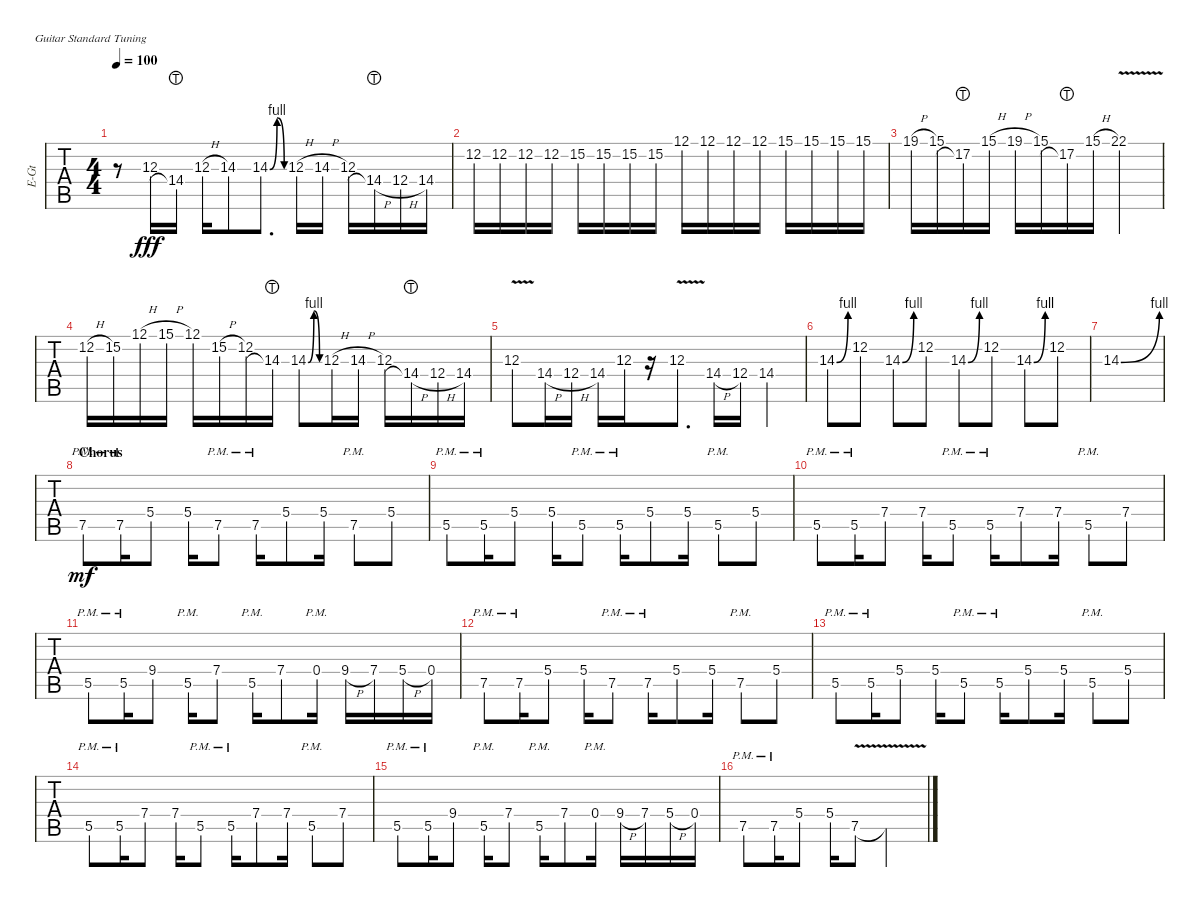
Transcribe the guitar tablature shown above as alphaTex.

\defaultSystemsLayout 4
\bracketExtendMode groupsimilarinstruments
\otherSystemsTrackNameOrientation horizontal
\track ("Matthew" "E-Gt") {instrument distortionguitar}
\staff {tabs}
\tuning (E4 B3 G3 D3 A2 E2)
\ts (4 4)
\tempo 100
\clef g2
\ks c
r.8{dy fff} 12.3.16 14.4{lht}.16 12.3{h}.16 14.3.8 14.3{be (bendrelease 0 0 10.2 4 43.8 4 60 0)}.8{d} 12.3{h}.16 14.3{h}.16 12.3.16 14.4{h lht}.16 12.4{h}.16 14.4.16 |
12.2.16 12.2.16 12.2.16 12.2.16 15.2.16 15.2.16 15.2.16 15.2.16 12.1.16 12.1.16 12.1.16 12.1.16 15.1.16 15.1.16 15.1.16 15.1.16 |
19.1{h}.16 15.1.16 17.2{lht}.16 15.1{h}.16 19.1{h}.16 15.1.16 17.2{lht}.16 15.1{h}.16 22.1{v}.2 |
12.2{h}.16 15.2.16 12.1{h}.16 15.1{h}.16 12.1.16 15.2{h}.16 12.2.16 14.3{lht}.16 14.3{be (bendrelease 0 0 10.2 4 20.4 4 30 0)}.8 12.3{h}.16 14.3{h}.16 12.3.16 14.4{h lht}.16 12.4{h}.16 14.4.16 |
12.3{v}.8 14.4{h}.16 12.4{h}.16 14.4.16 12.3.16 r.16 12.3{v}.8{d} 14.4{h}.16 12.4.16 14.4.4 |
14.3{be (bend 0 0 15 4)}.8 12.2.8 14.3{be (bend 0 0 15 4)}.8 12.2.8 14.3{be (bend 0 0 15 4)}.8 12.2.8 14.3{be (bend 0 0 15 4)}.8 12.2.8 |
14.3{be (bend 0 0 15 4)}.1 |
\section ("" "Chorus")
7.5{pm}.8{dy mf} 7.5{pm}.16 5.4.8 5.4.16 7.5{pm}.8 7.5{pm}.16 5.4.8 5.4.16 7.5{pm}.8 5.4.8 |
5.5{pm}.8 5.5{pm}.16 5.4.8 5.4.16 5.5{pm}.8 5.5{pm}.16 5.4.8 5.4.16 5.5{pm}.8 5.4.8 |
5.5{pm}.8 5.5{pm}.16 7.4.8 7.4.16 5.5{pm}.8 5.5{pm}.16 7.4.8 7.4.16 5.5{pm}.8 7.4.8 |
5.5{pm}.8 5.5{pm}.16 9.4.8 5.5{pm}.16 7.4.8 5.5{pm}.16 7.4.8 0.4{pm}.16 9.4{h}.16 7.4.16 5.4{h}.16 0.4.16 |
7.5{pm}.8 7.5{pm}.16 5.4.8 5.4.16 7.5{pm}.8 7.5{pm}.16 5.4.8 5.4.16 7.5{pm}.8 5.4.8 |
5.5{pm}.8 5.5{pm}.16 5.4.8 5.4.16 5.5{pm}.8 5.5{pm}.16 5.4.8 5.4.16 5.5{pm}.8 5.4.8 |
5.5{pm}.8 5.5{pm}.16 7.4.8 7.4.16 5.5{pm}.8 5.5{pm}.16 7.4.8 7.4.16 5.5{pm}.8 7.4.8 |
5.5{pm}.8 5.5{pm}.16 9.4.8 5.5{pm}.16 7.4.8 5.5{pm}.16 7.4.8 0.4{pm}.16 9.4{h}.16 7.4.16 5.4{h}.16 0.4.16 |
7.5{pm}.8 7.5{pm}.16 5.4.8 5.4.16 7.5{v}.8 7.5{v t}.2
